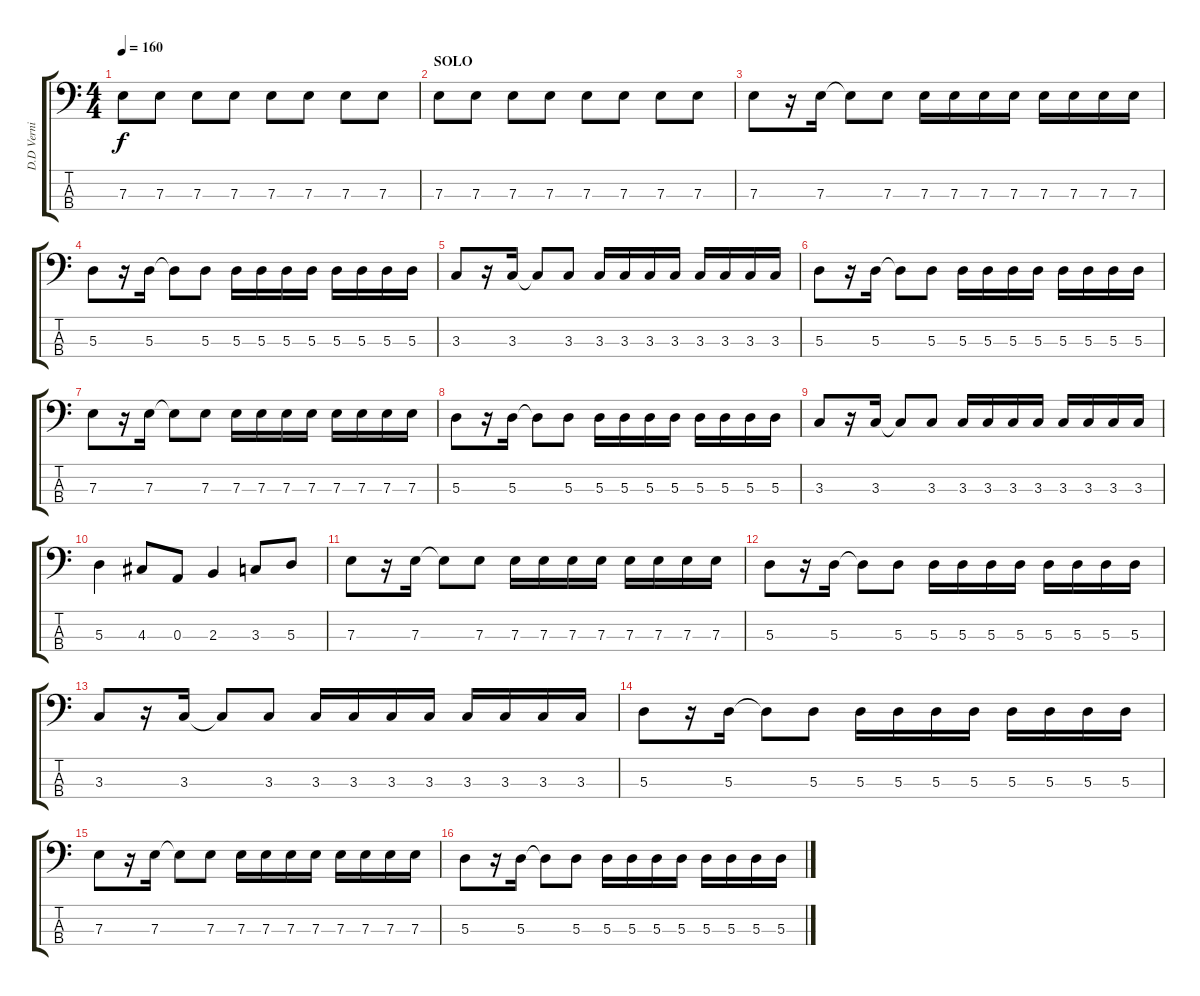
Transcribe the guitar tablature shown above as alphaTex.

\track ("D.D Verni" "D.D Verni") {instrument electricbasspick}
\staff {score tabs}
\tuning (G2 D2 A1 E1) {hide}
\ts (4 4)
\tempo 160
\clef f4
\ks c
7.3.8{dy f} 7.3.8 7.3.8 7.3.8 7.3.8 7.3.8 7.3.8 7.3.8 |
\section ("" "SOLO")
7.3.8 7.3.8 7.3.8 7.3.8 7.3.8 7.3.8 7.3.8 7.3.8 |
7.3.8 r.16 7.3.16 7.3{t}.8 7.3.8 7.3.16 7.3.16 7.3.16 7.3.16 7.3.16 7.3.16 7.3.16 7.3.16 |
5.3.8 r.16 5.3.16 5.3{t}.8 5.3.8 5.3.16 5.3.16 5.3.16 5.3.16 5.3.16 5.3.16 5.3.16 5.3.16 |
3.3.8 r.16 3.3.16 3.3{t}.8 3.3.8 3.3.16 3.3.16 3.3.16 3.3.16 3.3.16 3.3.16 3.3.16 3.3.16 |
5.3.8 r.16 5.3.16 5.3{t}.8 5.3.8 5.3.16 5.3.16 5.3.16 5.3.16 5.3.16 5.3.16 5.3.16 5.3.16 |
7.3.8 r.16 7.3.16 7.3{t}.8 7.3.8 7.3.16 7.3.16 7.3.16 7.3.16 7.3.16 7.3.16 7.3.16 7.3.16 |
5.3.8 r.16 5.3.16 5.3{t}.8 5.3.8 5.3.16 5.3.16 5.3.16 5.3.16 5.3.16 5.3.16 5.3.16 5.3.16 |
3.3.8 r.16 3.3.16 3.3{t}.8 3.3.8 3.3.16 3.3.16 3.3.16 3.3.16 3.3.16 3.3.16 3.3.16 3.3.16 |
5.3.4 4.3.8 0.3.8 2.3.4 3.3.8 5.3.8 |
7.3.8 r.16 7.3.16 7.3{t}.8 7.3.8 7.3.16 7.3.16 7.3.16 7.3.16 7.3.16 7.3.16 7.3.16 7.3.16 |
5.3.8 r.16 5.3.16 5.3{t}.8 5.3.8 5.3.16 5.3.16 5.3.16 5.3.16 5.3.16 5.3.16 5.3.16 5.3.16 |
3.3.8 r.16 3.3.16 3.3{t}.8 3.3.8 3.3.16 3.3.16 3.3.16 3.3.16 3.3.16 3.3.16 3.3.16 3.3.16 |
5.3.8 r.16 5.3.16 5.3{t}.8 5.3.8 5.3.16 5.3.16 5.3.16 5.3.16 5.3.16 5.3.16 5.3.16 5.3.16 |
7.3.8 r.16 7.3.16 7.3{t}.8 7.3.8 7.3.16 7.3.16 7.3.16 7.3.16 7.3.16 7.3.16 7.3.16 7.3.16 |
5.3.8 r.16 5.3.16 5.3{t}.8 5.3.8 5.3.16 5.3.16 5.3.16 5.3.16 5.3.16 5.3.16 5.3.16 5.3.16
